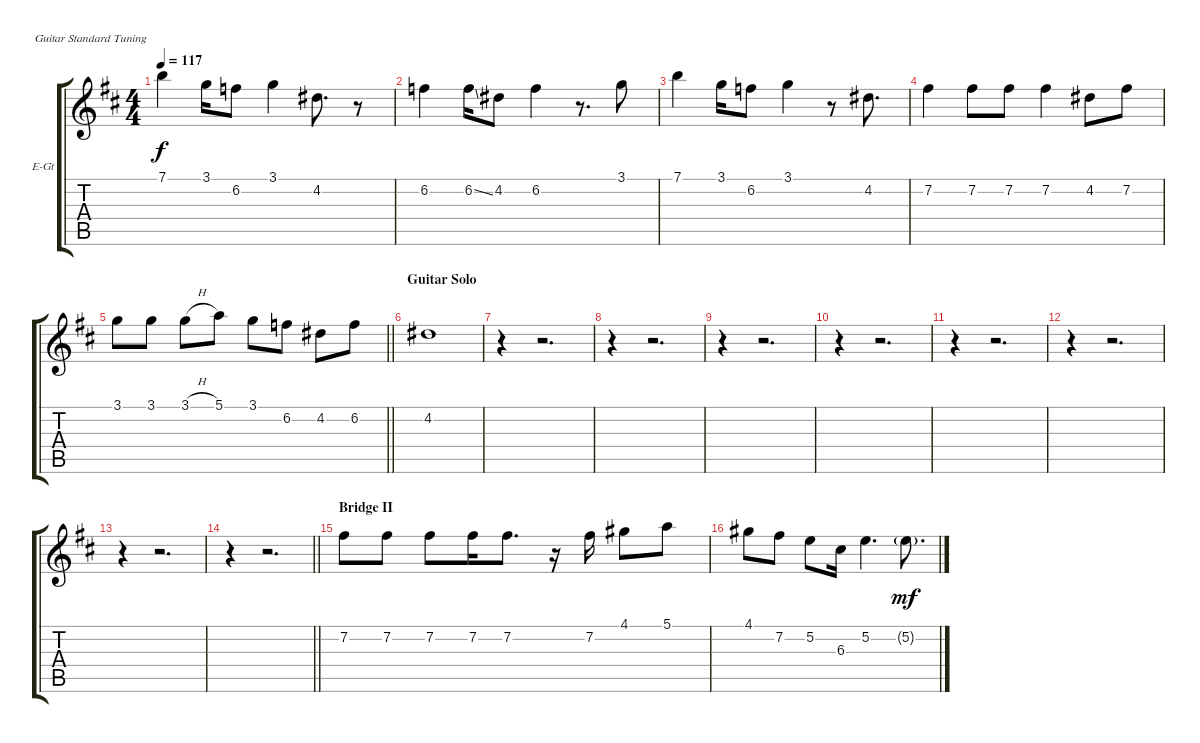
\bracketExtendMode groupsimilarinstruments
\firstSystemTrackNameOrientation horizontal
\otherSystemsTrackNameOrientation horizontal
\track ("Vocal" "E-Gt") {instrument electricguitarclean}
\staff {score tabs}
\tuning (E4 B3 G3 D3 A2 E2)
\ts (4 4)
\tempo 117
\clef g2
\ks d
7.1.4{dy f} 3.1.16 6.2.8 3.1.4 4.2.8{d} r.8 |
6.2.4 6.2{ss}.16 4.2.8 6.2.4 r.8{d} 3.1.8 |
7.1.4 3.1.16 6.2.8 3.1.4 r.8 4.2.8{d} |
7.2.4 7.2.8 7.2.8 7.2.4 4.2.8 7.2.8 |
\barLineRight lightlight
3.1.8 3.1.8 3.1{h}.8 5.1.8 3.1.8 6.2.8 4.2.8 6.2.8 |
\section ("" "Guitar Solo")
4.2.1 |
r.4 r.2{d} |
r.4 r.2{d} |
r.4 r.2{d} |
r.4 r.2{d} |
r.4 r.2{d} |
r.4 r.2{d} |
r.4 r.2{d} |
\barLineRight lightlight
r.4 r.2{d} |
\section ("" "Bridge II")
7.2.8 7.2.8 7.2.8 7.2.16 7.2.8{d} r.16 7.2.16 4.1.8 5.1.8 |
4.1.8 7.2.8 5.2.8 6.3.16 5.2.4{d} 5.2{g}.8{d dy mf}
